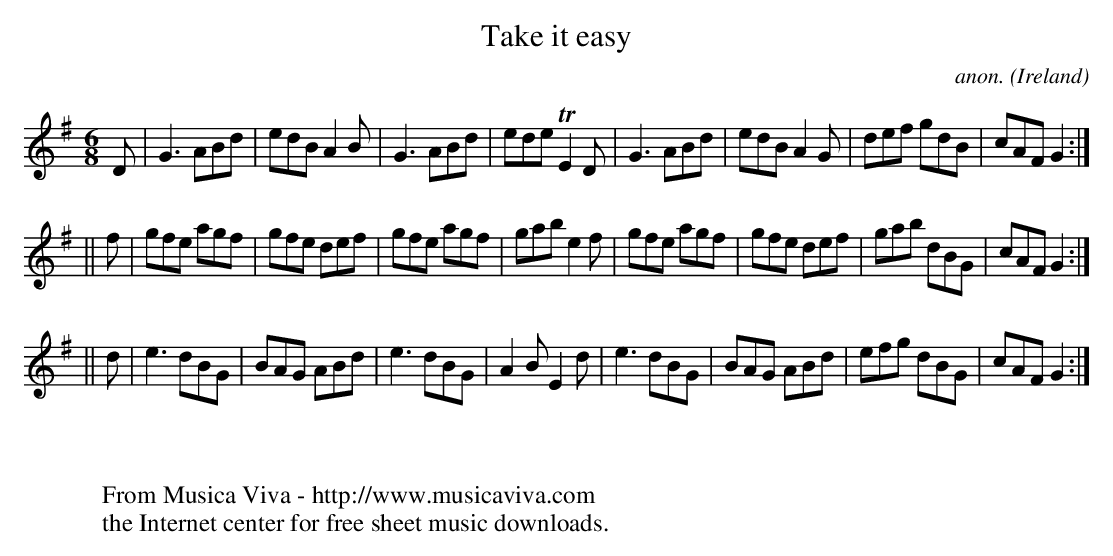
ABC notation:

X:1
T:Take it easy
C:anon.
O:Ireland
m:Tn2 = (3n/o/n/ m/n/
M:6/8
L:1/8
K:G
D|G3 ABd|edB A2B|G3 ABd|ede TE2D|G3 ABd|edB A2G|def gdB|cAF G2:|
||f|gfe agf|gfe def|gfe agf|gab e2f|gfe agf|gfe def|gab dBG|cAF G2:|
||d|e3 dBG|BAG ABd|e3 dBG|A2B E2d|e3 dBG|BAG ABd|efg dBG|cAF G2:|
W:
W:
W:  From Musica Viva - http://www.musicaviva.com
W:  the Internet center for free sheet music downloads.
